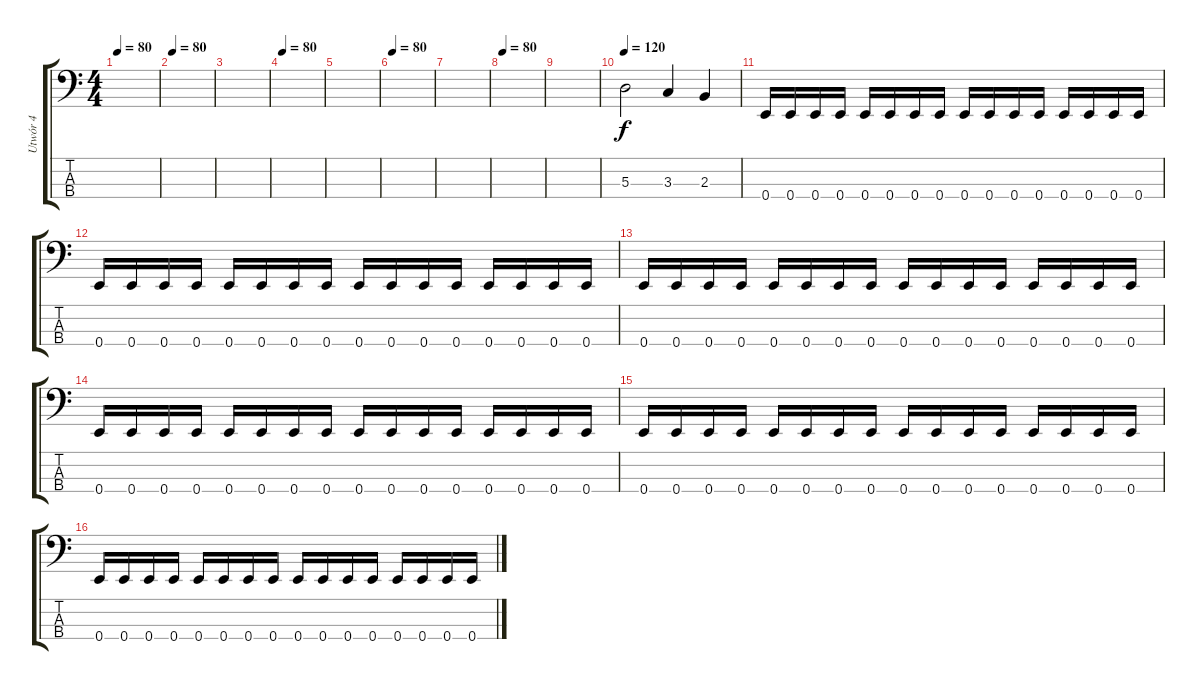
\track ("Utwór 4" "Utwór 4") {instrument electricbasspick}
\staff {score tabs}
\tuning (G2 D2 A1 E1) {hide}
\ts (4 4)
\tempo 80
\clef f4
\ks c
|
\tempo 80
|
|
\tempo 80
|
|
\tempo 80
|
|
\tempo 80
|
|
\tempo 120
5.3.2 3.3.4 2.3.4 |
0.4.16 0.4.16 0.4.16 0.4.16 0.4.16 0.4.16 0.4.16 0.4.16 0.4.16 0.4.16 0.4.16 0.4.16 0.4.16 0.4.16 0.4.16 0.4.16 |
0.4.16 0.4.16 0.4.16 0.4.16 0.4.16 0.4.16 0.4.16 0.4.16 0.4.16 0.4.16 0.4.16 0.4.16 0.4.16 0.4.16 0.4.16 0.4.16 |
0.4.16 0.4.16 0.4.16 0.4.16 0.4.16 0.4.16 0.4.16 0.4.16 0.4.16 0.4.16 0.4.16 0.4.16 0.4.16 0.4.16 0.4.16 0.4.16 |
0.4.16 0.4.16 0.4.16 0.4.16 0.4.16 0.4.16 0.4.16 0.4.16 0.4.16 0.4.16 0.4.16 0.4.16 0.4.16 0.4.16 0.4.16 0.4.16 |
0.4.16 0.4.16 0.4.16 0.4.16 0.4.16 0.4.16 0.4.16 0.4.16 0.4.16 0.4.16 0.4.16 0.4.16 0.4.16 0.4.16 0.4.16 0.4.16 |
0.4.16 0.4.16 0.4.16 0.4.16 0.4.16 0.4.16 0.4.16 0.4.16 0.4.16 0.4.16 0.4.16 0.4.16 0.4.16 0.4.16 0.4.16 0.4.16
